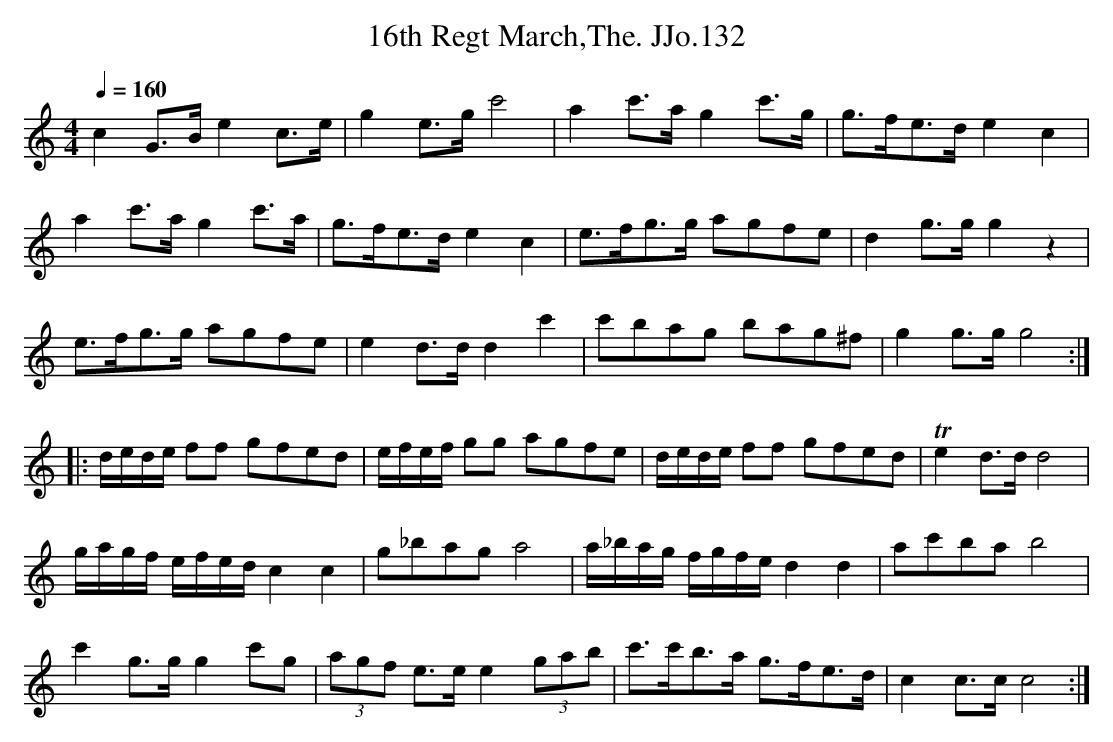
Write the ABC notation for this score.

X:1
T:16th Regt March,The. JJo.132
L:1/8
M:4/4
Q:1/4=160
K:C
c2G>B e2c>e|g2e>g c'4|a2c'>a g2c'>g|g>fe>de2c2|!
a2c'>a g2c'>a|g>fe>de2c2|e>fg>g agfe|d2g>gg2z2|!
e>fg>g agfe|e2d>dd2c'2|c'bag bag^f|g2g>gg4::!
d/e/d/e/ ff gfed|e/f/e/f/ gg agfe|d/e/d/e/ ff gfed|Te2d>dd4|!
g/a/g/f/ e/f/e/d/ c2c2|g_bag a4|a/_b/a/g/ f/g/f/e/ d2d2|ac'bab4|!
c'2g>gg2c'g|(3agf e>ee2 (3gab|c'>c'b>a g>fe>d|c2c>cc4:|
